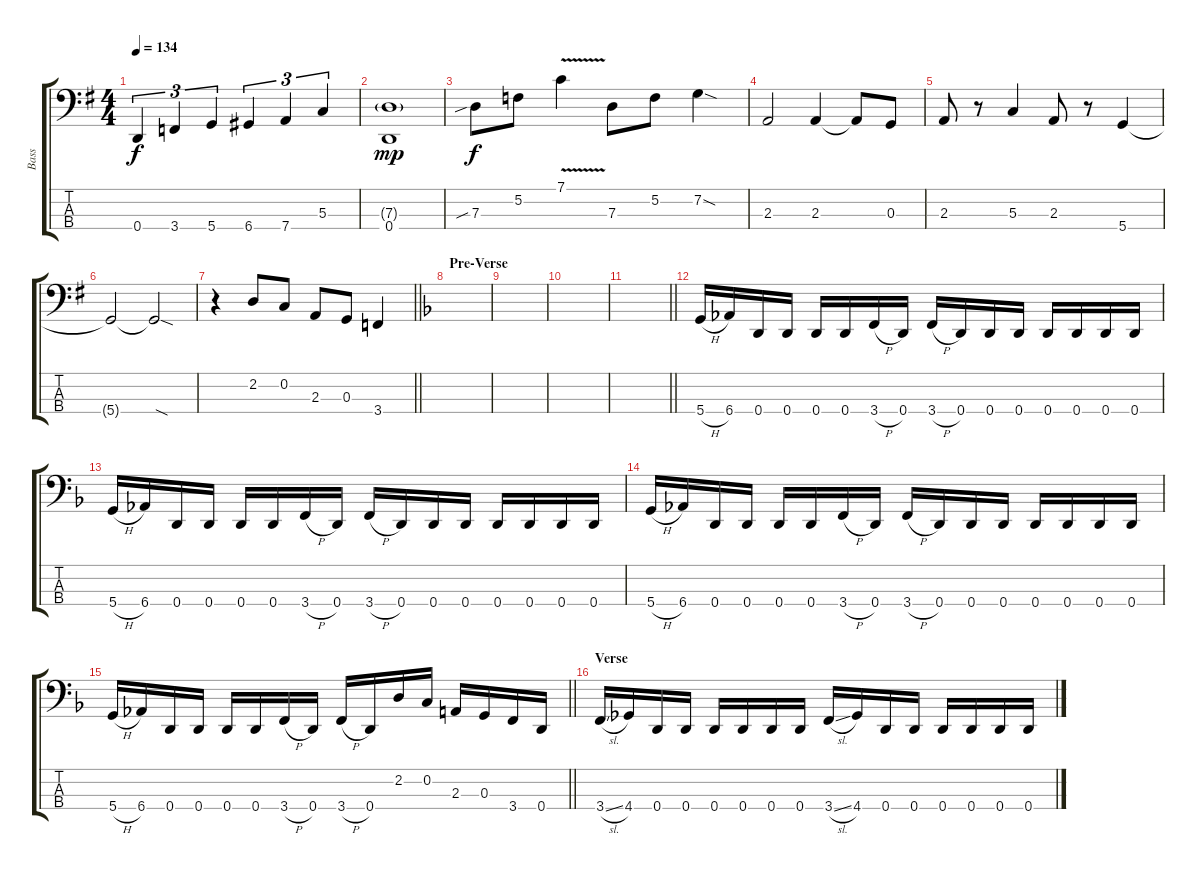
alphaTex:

\track ("Bass" "Bass") {instrument electricbasspick}
\staff {score tabs}
\tuning (F2 C2 G1 D1) {hide}
\ts (4 4)
\tempo 134
\clef f4
\ks eminor
0.4.4{tu (3 2) dy f} 3.4.4{tu (3 2)} 5.4.4{tu (3 2)} 6.4.4{tu (3 2)} 7.4.4{tu (3 2)} 5.3.4{tu (3 2)} |
(7.3{g} 0.4).1{dy mp} |
7.3{sib}.8{dy f} 5.2.8 7.1{v}.4 7.3.8 5.2.8 7.2{sod}.4 |
2.3.2 2.3.4 2.3{t}.8 0.3.8 |
2.3.8 r.8 5.3.4 2.3.8 r.8 5.4.4 |
5.4{t}.2 5.4{sod t}.2 |
\barLineRight lightlight
r.4 2.2.8 0.2.8 2.3.8 0.3.8 3.4.4 |
\section ("" "Pre-Verse")
\ks dminor
|
|
|
\barLineRight lightlight
|
5.4{h}.16 6.4.16 0.4.16 0.4.16 0.4.16 0.4.16 3.4{h}.16 0.4.16 3.4{h}.16 0.4.16 0.4.16 0.4.16 0.4.16 0.4.16 0.4.16 0.4.16 |
5.4{h}.16 6.4.16 0.4.16 0.4.16 0.4.16 0.4.16 3.4{h}.16 0.4.16 3.4{h}.16 0.4.16 0.4.16 0.4.16 0.4.16 0.4.16 0.4.16 0.4.16 |
5.4{h}.16 6.4.16 0.4.16 0.4.16 0.4.16 0.4.16 3.4{h}.16 0.4.16 3.4{h}.16 0.4.16 0.4.16 0.4.16 0.4.16 0.4.16 0.4.16 0.4.16 |
\barLineRight lightlight
5.4{h}.16 6.4.16 0.4.16 0.4.16 0.4.16 0.4.16 3.4{h}.16 0.4.16 3.4{h}.16 0.4.16 2.2.16 0.2.16 2.3.16 0.3.16 3.4.16 0.4.16 |
\section ("" "Verse")
3.4{sl}.16 4.4.16 0.4.16 0.4.16 0.4.16 0.4.16 0.4.16 0.4.16 3.4{sl}.16 4.4.16 0.4.16 0.4.16 0.4.16 0.4.16 0.4.16 0.4.16
